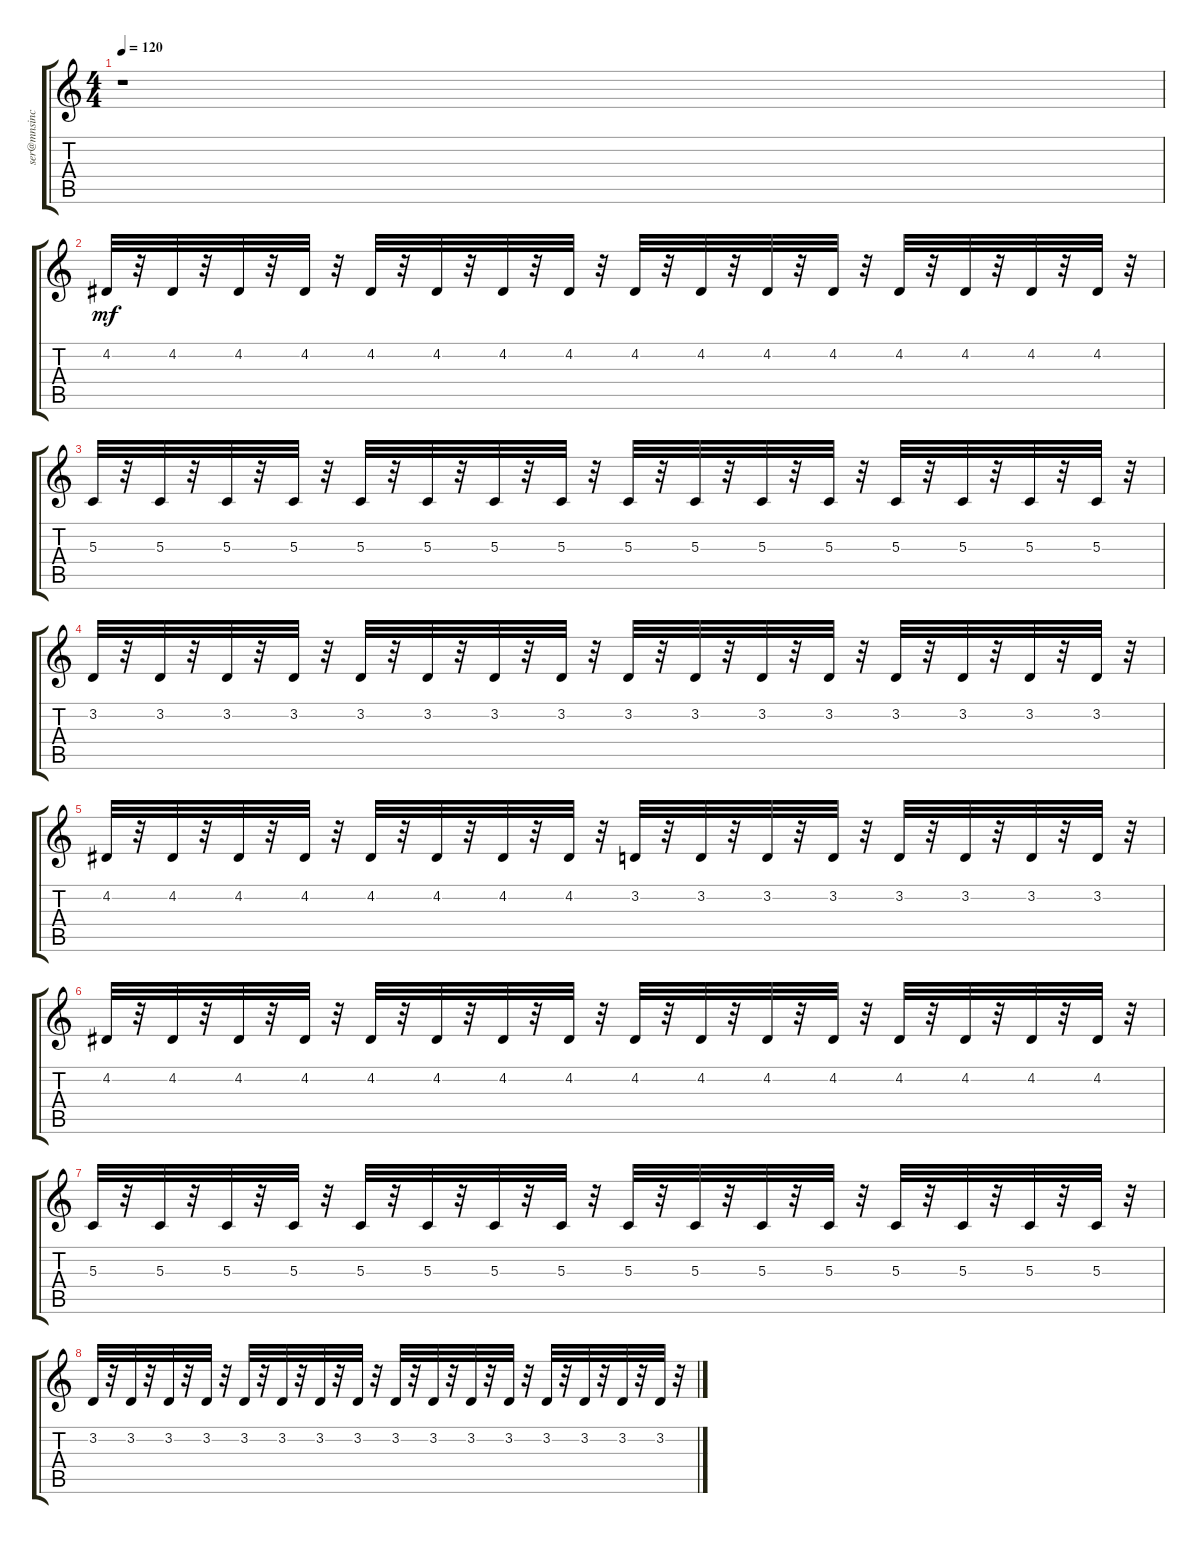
\track ("ser@mnsinc.com" "ser@mnsinc") {instrument lead5charang}
\staff {score tabs}
\tuning (E4 B3 G3 D3 A2 E2) {hide}
\ts (4 4)
\tempo 120
\clef g2
\ks c
r.1{dy mp} |
4.2.32{dy mf} r.32 4.2.32 r.32 4.2.32 r.32 4.2.32 r.32 4.2.32 r.32 4.2.32 r.32 4.2.32 r.32 4.2.32 r.32 4.2.32 r.32 4.2.32 r.32 4.2.32 r.32 4.2.32 r.32 4.2.32 r.32 4.2.32 r.32 4.2.32 r.32 4.2.32 r.32 |
5.3.32 r.32 5.3.32 r.32 5.3.32 r.32 5.3.32 r.32 5.3.32 r.32 5.3.32 r.32 5.3.32 r.32 5.3.32 r.32 5.3.32 r.32 5.3.32 r.32 5.3.32 r.32 5.3.32 r.32 5.3.32 r.32 5.3.32 r.32 5.3.32 r.32 5.3.32 r.32 |
3.2.32 r.32 3.2.32 r.32 3.2.32 r.32 3.2.32 r.32 3.2.32 r.32 3.2.32 r.32 3.2.32 r.32 3.2.32 r.32 3.2.32 r.32 3.2.32 r.32 3.2.32 r.32 3.2.32 r.32 3.2.32 r.32 3.2.32 r.32 3.2.32 r.32 3.2.32 r.32 |
4.2.32 r.32 4.2.32 r.32 4.2.32 r.32 4.2.32 r.32 4.2.32 r.32 4.2.32 r.32 4.2.32 r.32 4.2.32 r.32 3.2.32 r.32 3.2.32 r.32 3.2.32 r.32 3.2.32 r.32 3.2.32 r.32 3.2.32 r.32 3.2.32 r.32 3.2.32 r.32 |
4.2.32 r.32 4.2.32 r.32 4.2.32 r.32 4.2.32 r.32 4.2.32 r.32 4.2.32 r.32 4.2.32 r.32 4.2.32 r.32 4.2.32 r.32 4.2.32 r.32 4.2.32 r.32 4.2.32 r.32 4.2.32 r.32 4.2.32 r.32 4.2.32 r.32 4.2.32 r.32 |
5.3.32 r.32 5.3.32 r.32 5.3.32 r.32 5.3.32 r.32 5.3.32 r.32 5.3.32 r.32 5.3.32 r.32 5.3.32 r.32 5.3.32 r.32 5.3.32 r.32 5.3.32 r.32 5.3.32 r.32 5.3.32 r.32 5.3.32 r.32 5.3.32 r.32 5.3.32 r.32 |
3.2.32 r.32 3.2.32 r.32 3.2.32 r.32 3.2.32 r.32 3.2.32 r.32 3.2.32 r.32 3.2.32 r.32 3.2.32 r.32 3.2.32 r.32 3.2.32 r.32 3.2.32 r.32 3.2.32 r.32 3.2.32 r.32 3.2.32 r.32 3.2.32 r.32 3.2.32 r.32
